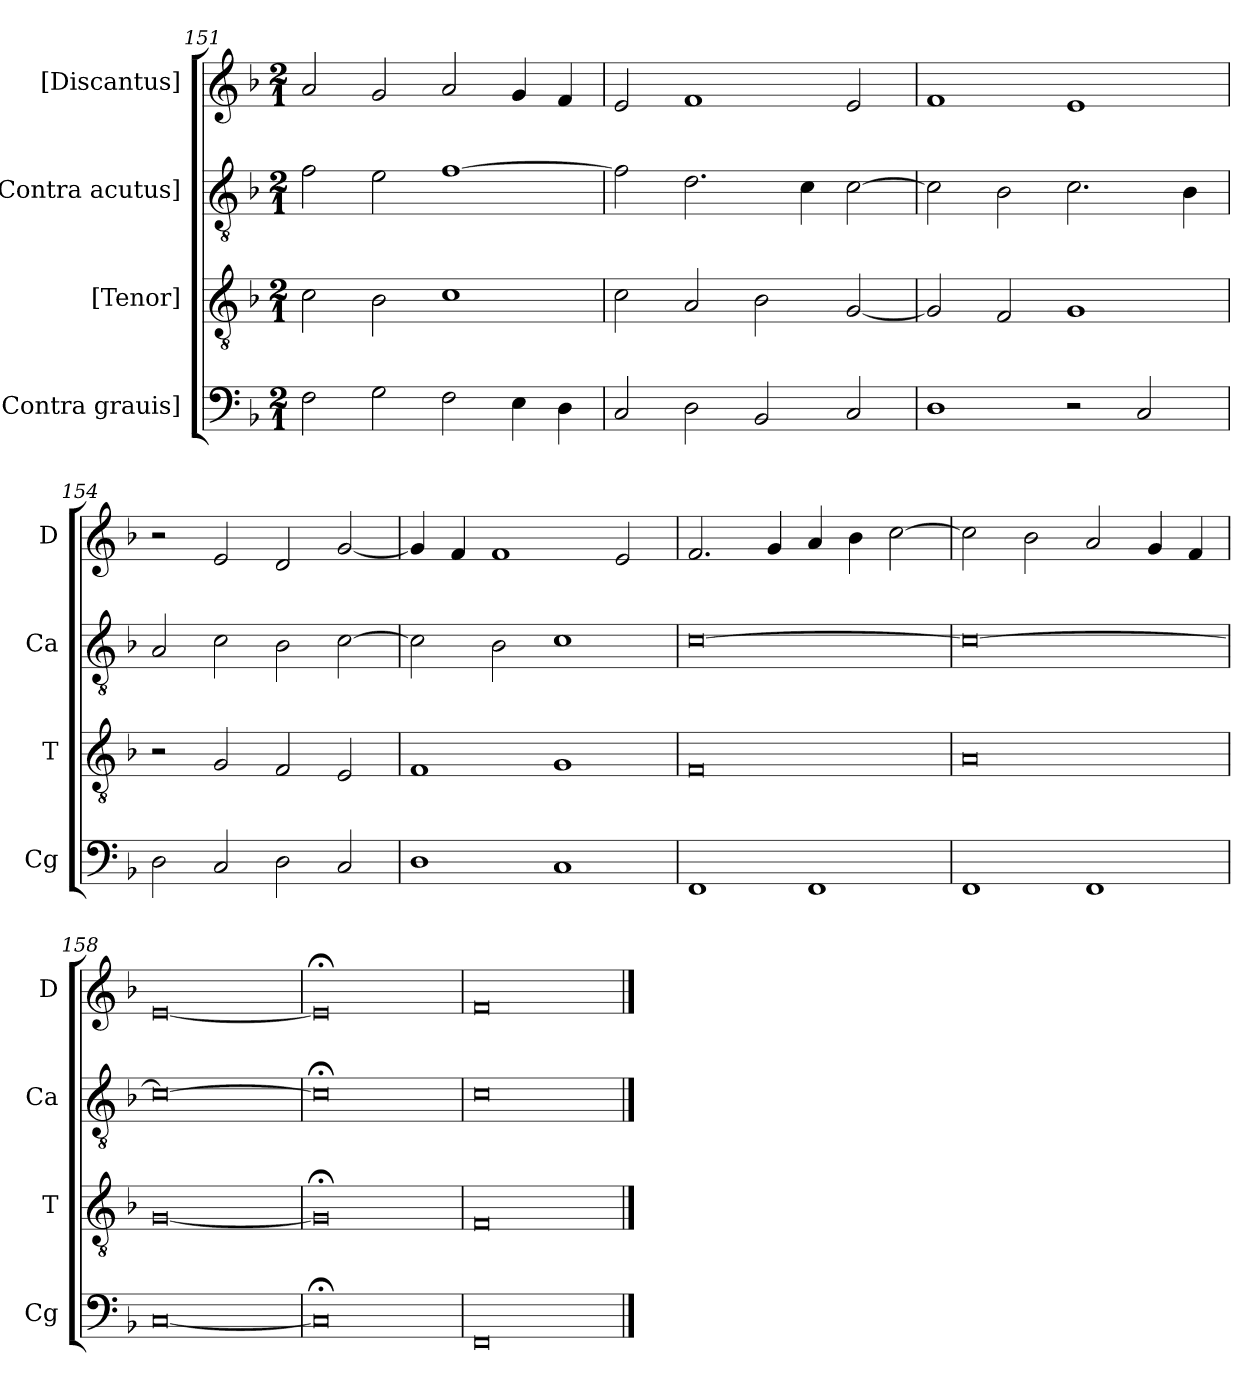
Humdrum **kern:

**kern	**kern	**kern	**kern
*part4	*part3	*part2	*part1
*staff4	*staff3	*staff2	*staff1
*I"[Contra grauis]	*I"[Tenor]	*I"[Contra acutus]	*I"[Discantus]
*I'Cg	*I'T	*I'Ca	*I'D
*clefF4	*clefGv2	*clefGv2	*clefG2
*k[b-]	*k[b-]	*k[b-]	*k[b-]
*F:	*F:	*F:	*F:
*M2/1	*M2/1	*M2/1	*M2/1
=151	=151	=151	=151
2F	2c	2f	2a
2G	2B-	2e	2g
2F	1c	[1f	2a
4E	.	.	4g
4D	.	.	4f
=152	=152	=152	=152
2C	2c	2f]	2e
2D	2A	2.d	1f
2BB-	2B-	.	.
.	.	4c	.
2C	[2G	[2c	2e
=153	=153	=153	=153
1D	2G]	2c]	1f
.	2F	2B-	.
2r	1G	2.c	1e
2C	.	.	.
.	.	4B-	.
=154	=154	=154	=154
2D	2r	2A	2r
2C	2G	2c	2e
2D	2F	2B-	2d
2C	2E	[2c	[2g
=155	=155	=155	=155
1D	1F	2c]	4g]
.	.	.	4f
.	.	2B-	1f
1C	1G	1c	.
.	.	.	2e
=156	=156	=156	=156
1FF	0F	[0c	2.f
.	.	.	4g
1FF	.	.	4a
.	.	.	4b-
.	.	.	[2cc
=157	=157	=157	=157
1FF	0A	0c_	2cc]
.	.	.	2b-
1FF	.	.	2a
.	.	.	4g
.	.	.	4f
=158	=158	=158	=158
[0C	[0G	0c_	[0e
=159	=159	=159	=159
0C;<]	0G;<]	0c;<]	0e;<]
=160	=160	=160	=160
0FF	0F	0c	0f
==	==	==	==
*-	*-	*-	*-
